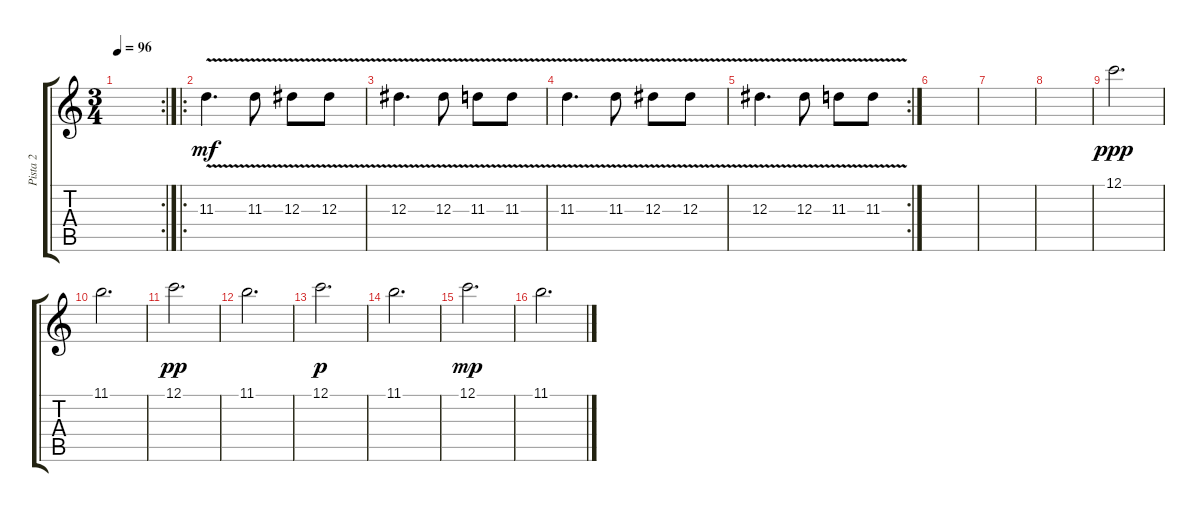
\track ("Pista 2" "Pista 2") {instrument overdrivenguitar}
\staff {score tabs}
\tuning (C4 G3 Eb3 Bb2 F2 C2) {hide}
\rc 2
\ts (3 4)
\tempo 96
\clef g2
\ks c
|
\ro
11.3{v}.4{d dy mf instrument overdrivenguitar} 11.3{v}.8 12.3{v}.8 12.3{v}.8 |
12.3{v}.4{d} 12.3{v}.8 11.3{v}.8 11.3{v}.8 |
11.3{v}.4{d instrument overdrivenguitar} 11.3{v}.8 12.3{v}.8 12.3{v}.8 |
\rc 2
12.3{v}.4{d} 12.3{v}.8 11.3{v}.8 11.3{v}.8 |
|
|
|
12.1.2{d dy ppp} |
11.1.2{d} |
12.1.2{d dy pp} |
11.1.2{d} |
12.1.2{d dy p} |
11.1.2{d} |
12.1.2{d dy mp} |
11.1.2{d}
